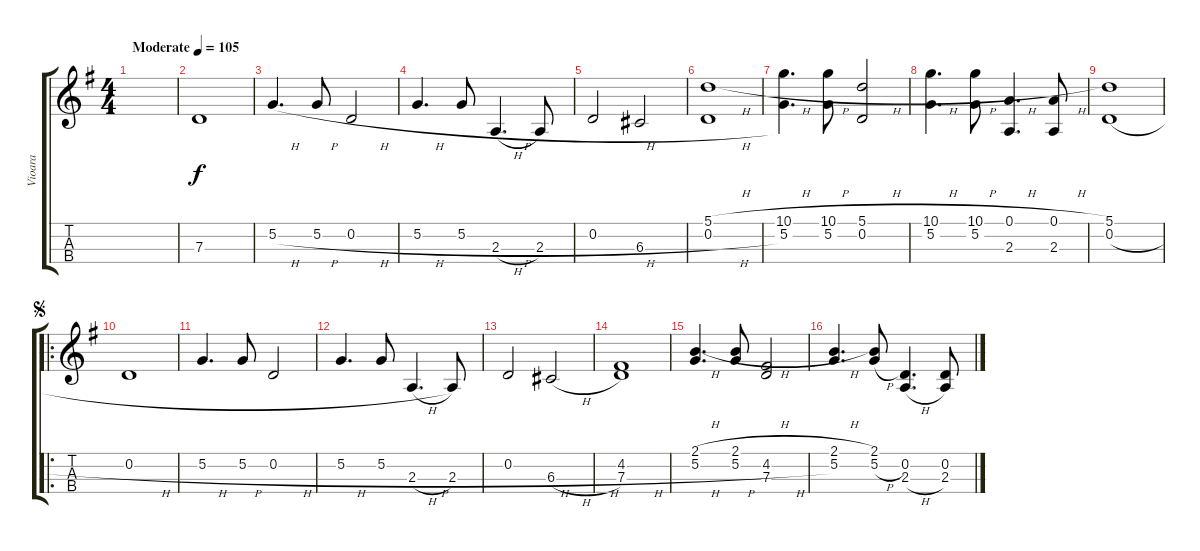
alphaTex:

\track ("Vioara" "Vioara") {instrument viola}
\staff {score tabs}
\tuning (A4 D4 G3 C3) {hide}
\ts (4 4)
\tempo (105 "Moderate")
\clef g2
\ks g
|
7.3.1 |
5.2{h}.4{d} 5.2{h}.8 0.2{h}.2 |
5.2{h}.4{d} 5.2{h}.8 2.3{h}.4{d} 2.3.8 |
0.2{h}.2 6.3.2 |
(5.1{h} 0.2{h}).1 |
(10.1{h} 5.2).4{d} (10.1{h} 5.2).8 (5.1{h} 0.2).2 |
(10.1{h} 5.2).4{d} (10.1{h} 5.2).8 (0.1{h} 2.3).4{d} (0.1{h} 2.3).8 |
(5.1 0.2{h}).1 |
\ro
\jump segno
0.2{h}.1 |
5.2{h}.4{d} 5.2{h}.8 0.2{h}.2 |
5.2{h}.4{d} 5.2{h}.8 2.3{h}.4{d} 2.3.8 |
0.2{h}.2 6.3{h}.2 |
(4.2{h} 7.3).1 |
(2.1{h} 5.2{h}).4{d} (2.1{h} 5.2{h}).8 (4.2{h} 7.3).2 |
(2.1{h} 5.2).4{d} (2.1 5.2{h}).8 (0.2 2.3{h}).4{d} (0.2 2.3{h}).8
